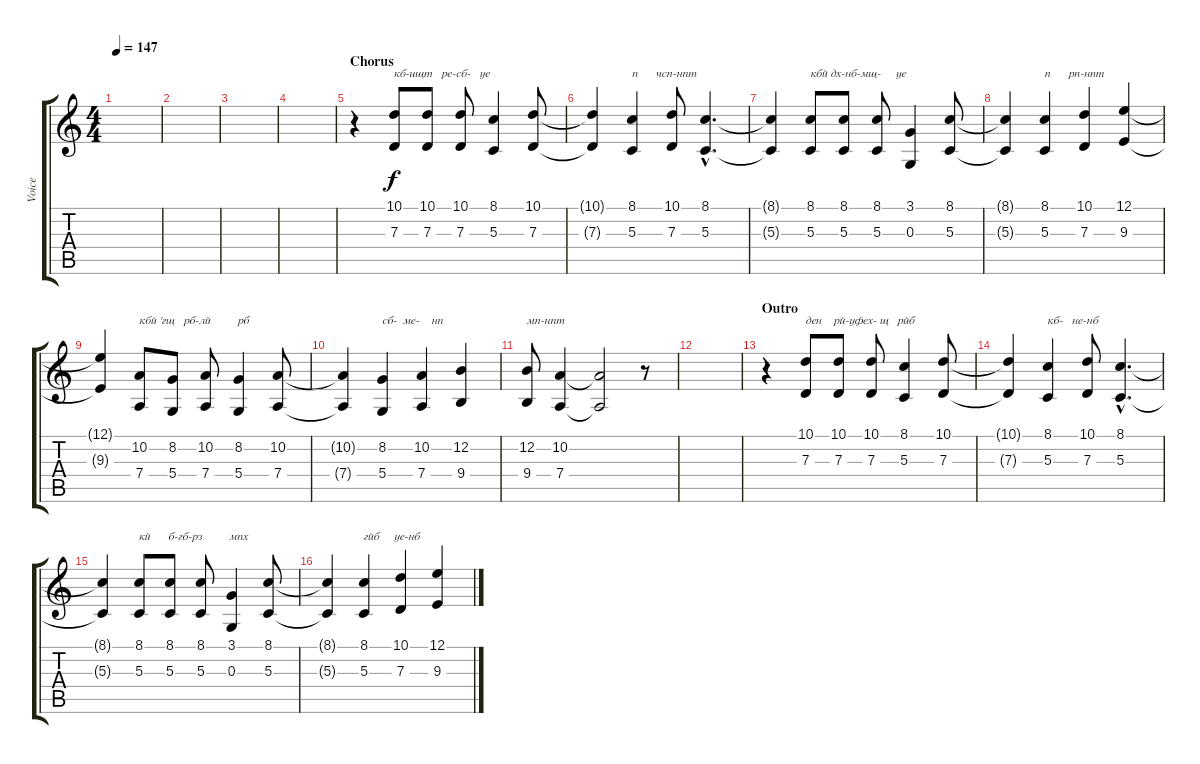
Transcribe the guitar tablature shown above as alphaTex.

\track ("Voice" "Voice") {instrument tuba}
\staff {score tabs}
\tuning (E4 B3 G3 D3 A2 E2) {hide}
\ts (4 4)
\tempo 147
\clef g2
\ks c
|
|
|
|
\section ("" "Chorus")
r.4 (10.1 7.3).8{txt "кб-ищт   ре-сб-   уе"} (10.1 7.3).8 (10.1 7.3).8 (8.1 5.3).4 (10.1 7.3).8 |
(10.1{t} 7.3{t}).4 (8.1 5.3).4{txt "п      чсп-нпт"} (10.1 7.3).8 (8.1{hac} 5.3{hac}).4{d} |
(8.1{t} 5.3{t}).4 (8.1 5.3).8{txt "кбй дх-нб-мщ-     уе"} (8.1 5.3).8 (8.1 5.3).8 (3.1 0.3).4 (8.1 5.3).8 |
(8.1{t} 5.3{t}).4 (8.1 5.3).4{txt "п      рп-нпт"} (10.1 7.3).4 (12.1 9.3).4 |
(12.1{t} 9.3{t}).4 (10.2 7.4).8{txt "кбй 'гщ   рб-лй         рб"} (8.2 5.4).8 (10.2 7.4).8 (8.2 5.4).4 (10.2 7.4).8 |
(10.2{t} 7.4{t}).4 (8.2 5.4).4{txt "сб-  ме-    нп"} (10.2 7.4).4 (12.2 9.4).4 |
(12.2 9.4).8{txt "мп-нпт"} (10.2 7.4).4 (10.2{t} 7.4{t}).2 r.8 |
|
\section ("" "Outro")
r.4 (10.1 7.3).8{txt "ден    рй-уфех- щ   рйб   "} (10.1 7.3).8 (10.1 7.3).8 (8.1 5.3).4 (10.1 7.3).8 |
(10.1{t} 7.3{t}).4 (8.1 5.3).4{txt "кб-   не-нб"} (10.1 7.3).8 (8.1{hac} 5.3{hac}).4{d} |
(8.1{t} 5.3{t}).4 (8.1 5.3).8{txt "кй      б-гб-рз         мпх "} (8.1 5.3).8 (8.1 5.3).8 (3.1 0.3).4 (8.1 5.3).8 |
(8.1{t} 5.3{t}).4 (8.1 5.3).4{txt "гйб     уе-нб"} (10.1 7.3).4 (12.1 9.3).4
